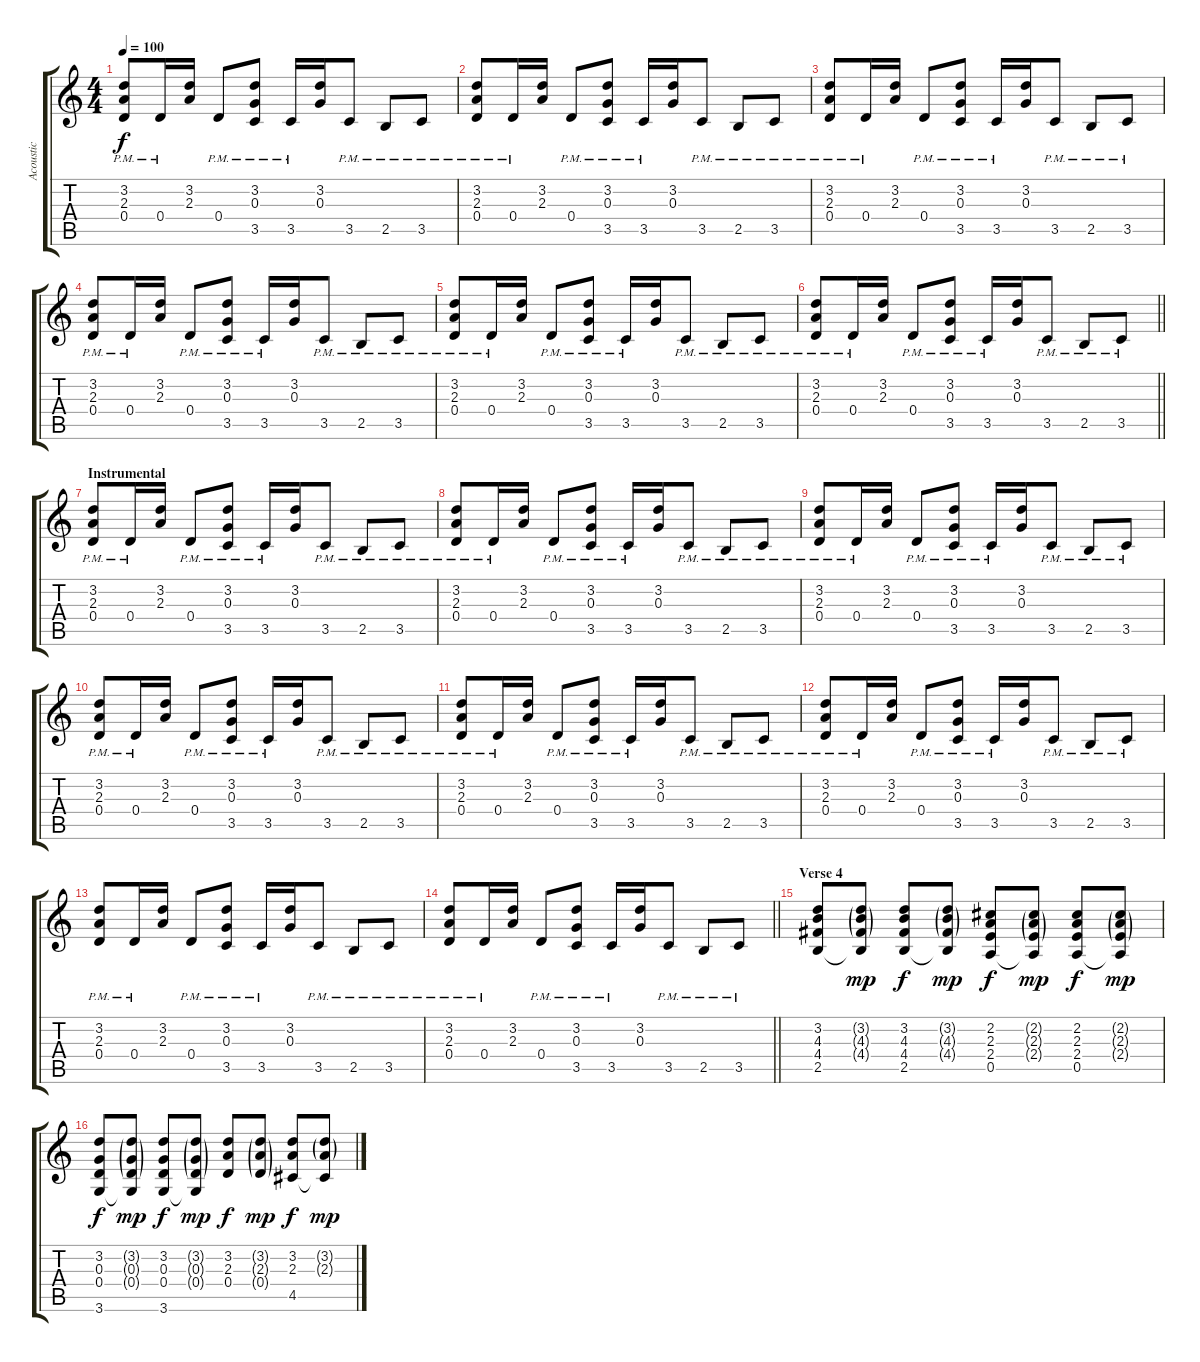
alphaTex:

\track ("Acoustic" "Acoustic") {instrument acousticguitarsteel}
\staff {score tabs}
\tuning (E4 B3 G3 D3 A2 E2) {hide}
\ts (4 4)
\tempo 100
\clef g2
\ks c
(3.2 2.3 0.4{pm}).8{dy f} 0.4{pm}.16 (3.2 2.3).16 0.4{pm}.8 (3.2 0.3 3.5{pm}).8 3.5{pm}.16 (3.2 0.3).16 3.5{pm}.8 2.5{pm}.8 3.5{pm}.8 |
(3.2 2.3 0.4{pm}).8 0.4{pm}.16 (3.2 2.3).16 0.4{pm}.8 (3.2 0.3 3.5{pm}).8 3.5{pm}.16 (3.2 0.3).16 3.5{pm}.8 2.5{pm}.8 3.5{pm}.8 |
(3.2 2.3 0.4{pm}).8 0.4{pm}.16 (3.2 2.3).16 0.4{pm}.8 (3.2 0.3 3.5{pm}).8 3.5{pm}.16 (3.2 0.3).16 3.5{pm}.8 2.5{pm}.8 3.5{pm}.8 |
(3.2 2.3 0.4{pm}).8 0.4{pm}.16 (3.2 2.3).16 0.4{pm}.8 (3.2 0.3 3.5{pm}).8 3.5{pm}.16 (3.2 0.3).16 3.5{pm}.8 2.5{pm}.8 3.5{pm}.8 |
(3.2 2.3 0.4{pm}).8 0.4{pm}.16 (3.2 2.3).16 0.4{pm}.8 (3.2 0.3 3.5{pm}).8 3.5{pm}.16 (3.2 0.3).16 3.5{pm}.8 2.5{pm}.8 3.5{pm}.8 |
\barLineRight lightlight
(3.2 2.3 0.4{pm}).8 0.4{pm}.16 (3.2 2.3).16 0.4{pm}.8 (3.2 0.3 3.5{pm}).8 3.5{pm}.16 (3.2 0.3).16 3.5{pm}.8 2.5{pm}.8 3.5{pm}.8 |
\section ("" "Instrumental")
(3.2 2.3 0.4{pm}).8 0.4{pm}.16 (3.2 2.3).16 0.4{pm}.8 (3.2 0.3 3.5{pm}).8 3.5{pm}.16 (3.2 0.3).16 3.5{pm}.8 2.5{pm}.8 3.5{pm}.8 |
(3.2 2.3 0.4{pm}).8 0.4{pm}.16 (3.2 2.3).16 0.4{pm}.8 (3.2 0.3 3.5{pm}).8 3.5{pm}.16 (3.2 0.3).16 3.5{pm}.8 2.5{pm}.8 3.5{pm}.8 |
(3.2 2.3 0.4{pm}).8 0.4{pm}.16 (3.2 2.3).16 0.4{pm}.8 (3.2 0.3 3.5{pm}).8 3.5{pm}.16 (3.2 0.3).16 3.5{pm}.8 2.5{pm}.8 3.5{pm}.8 |
(3.2 2.3 0.4{pm}).8 0.4{pm}.16 (3.2 2.3).16 0.4{pm}.8 (3.2 0.3 3.5{pm}).8 3.5{pm}.16 (3.2 0.3).16 3.5{pm}.8 2.5{pm}.8 3.5{pm}.8 |
(3.2 2.3 0.4{pm}).8 0.4{pm}.16 (3.2 2.3).16 0.4{pm}.8 (3.2 0.3 3.5{pm}).8 3.5{pm}.16 (3.2 0.3).16 3.5{pm}.8 2.5{pm}.8 3.5{pm}.8 |
(3.2 2.3 0.4{pm}).8 0.4{pm}.16 (3.2 2.3).16 0.4{pm}.8 (3.2 0.3 3.5{pm}).8 3.5{pm}.16 (3.2 0.3).16 3.5{pm}.8 2.5{pm}.8 3.5{pm}.8 |
(3.2 2.3 0.4{pm}).8 0.4{pm}.16 (3.2 2.3).16 0.4{pm}.8 (3.2 0.3 3.5{pm}).8 3.5{pm}.16 (3.2 0.3).16 3.5{pm}.8 2.5{pm}.8 3.5{pm}.8 |
\barLineRight lightlight
(3.2 2.3 0.4{pm}).8 0.4{pm}.16 (3.2 2.3).16 0.4{pm}.8 (3.2 0.3 3.5{pm}).8 3.5{pm}.16 (3.2 0.3).16 3.5{pm}.8 2.5{pm}.8 3.5{pm}.8 |
\section ("" "Verse 4")
(3.2 4.3 4.4 2.5).8 (3.2{g} 4.3{g} 4.4{g} 2.5{t}).8{dy mp} (3.2 4.3 4.4 2.5).8{dy f} (3.2{g} 4.3{g} 4.4{g} 2.5{t}).8{dy mp} (2.2 2.3 2.4 0.5).8{dy f} (2.2{g} 2.3{g} 2.4{g} 0.5{t}).8{dy mp} (2.2 2.3 2.4 0.5).8{dy f} (2.2{g} 2.3{g} 2.4{g} 0.5{t}).8{dy mp} |
(3.2 0.3 0.4 3.6).8{dy f} (3.2{g} 0.3{g} 0.4{g} 3.6{t}).8{dy mp} (3.2 0.3 0.4 3.6).8{dy f} (3.2{g} 0.3{g} 0.4{g} 3.6{t}).8{dy mp} (3.2 2.3 0.4).8{dy f} (3.2{g} 2.3{g} 0.4{g}).8{dy mp} (3.2 2.3 4.5).8{dy f} (3.2{g} 2.3{g} 4.5{t}).8{dy mp}
